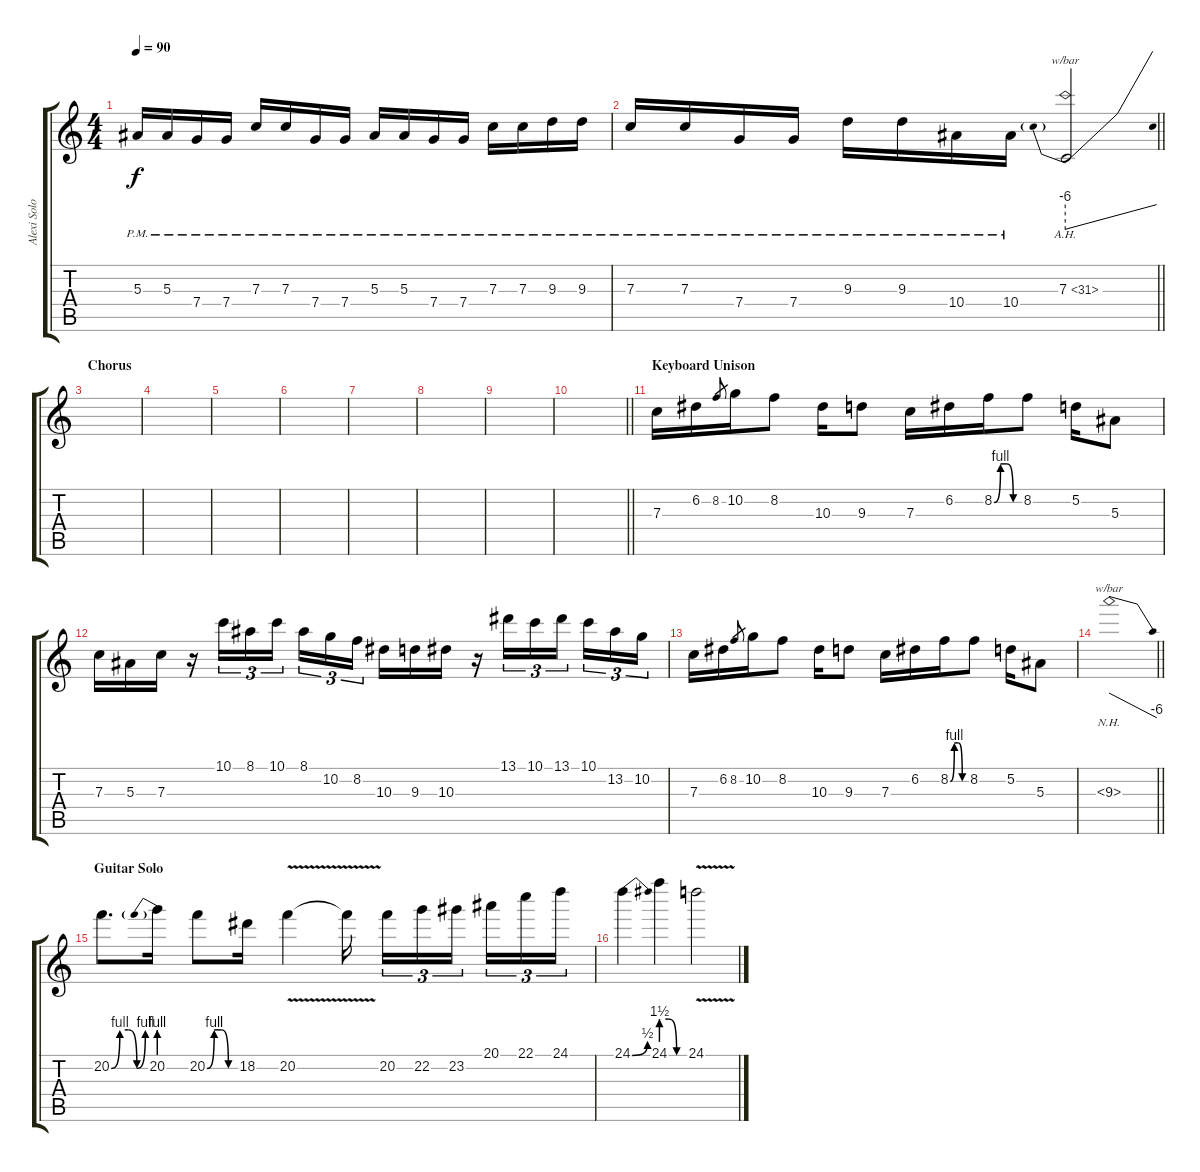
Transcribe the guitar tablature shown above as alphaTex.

\track ("Alexi Solo" "Alexi Solo") {instrument distortionguitar}
\staff {score tabs}
\tuning (D4 A3 F3 C3 G2 C2) {hide}
\ts (4 4)
\tempo 90
\clef g2
\ks c
5.3{pm}.16{dy f} 5.3{pm}.16 7.4{pm}.16 7.4{pm}.16 7.3{pm}.16 7.3{pm}.16 7.4{pm}.16 7.4{pm}.16 5.3{pm}.16 5.3{pm}.16 7.4{pm}.16 7.4{pm}.16 7.3{pm}.16 7.3{pm}.16 9.3{pm}.16 9.3{pm}.16 |
\barLineRight lightlight
7.3{pm}.16 7.3{pm}.16 7.4{pm}.16 7.4{pm}.16 9.3{pm}.16 9.3{pm}.16 10.4{pm}.16 10.4{pm}.16 7.3{ah 24}.2{tbe (predivedive default 0 -24 60 0)} |
\section ("" "Chorus")
|
|
|
|
|
|
|
\barLineRight lightlight
|
\section ("" "Keyboard Unison")
7.3.16 6.2.16 8.2.8{gr} 10.2.16 8.2.8 10.3.16 9.3.8 7.3.16 6.2.16 8.2{be (custom 0 0 15 4 30 4 45 0 60 0)}.16 8.2.8 5.2.16 5.3.8 |
7.3.16 5.3.16 7.3.16 r.16 10.1.16{tu (3 2)} 8.1.16{tu (3 2)} 10.1.16{tu (3 2) beam splitsecondary} 8.1.16{tu (3 2)} 10.2.16{tu (3 2)} 8.2.16{tu (3 2)} 10.3.16 9.3.16 10.3.16 r.16 13.1.16{tu (3 2)} 10.1.16{tu (3 2)} 13.1.16{tu (3 2) beam splitsecondary} 10.1.16{tu (3 2)} 13.2.16{tu (3 2)} 10.2.16{tu (3 2)} |
7.3.16 6.2.16 8.2.8{gr} 10.2.16 8.2.8 10.3.16 9.3.8 7.3.16 6.2.16 8.2{be (custom 0 0 15 4 30 4 45 0 60 0)}.16 8.2.8 5.2.16 5.3.8 |
\barLineRight lightlight
9.3{nh}.1{tbe (dive default 0 0 60 -24)} |
\section ("" "Guitar Solo")
20.2{be (custom 0 0 15 4 30 4 45 0 60 4)}.8{d} 20.2{be (prebend 0 4 60 4)}.16 20.2{be (custom 0 0 15 4 30 4 45 0 60 0)}.8 18.2.16 20.2{v}.4 20.2{t}.16 20.2.16{tu (3 2)} 22.2.16{tu (3 2)} 23.2.16{tu (3 2) beam splitsecondary} 20.1.16{tu (3 2)} 22.1.16{tu (3 2)} 24.1.16{tu (3 2)} |
24.1{be (bend 0 0 60 2)}.4 24.1{be (custom 0 6 20 6 40 0 60 0)}.4 24.1{v}.2
